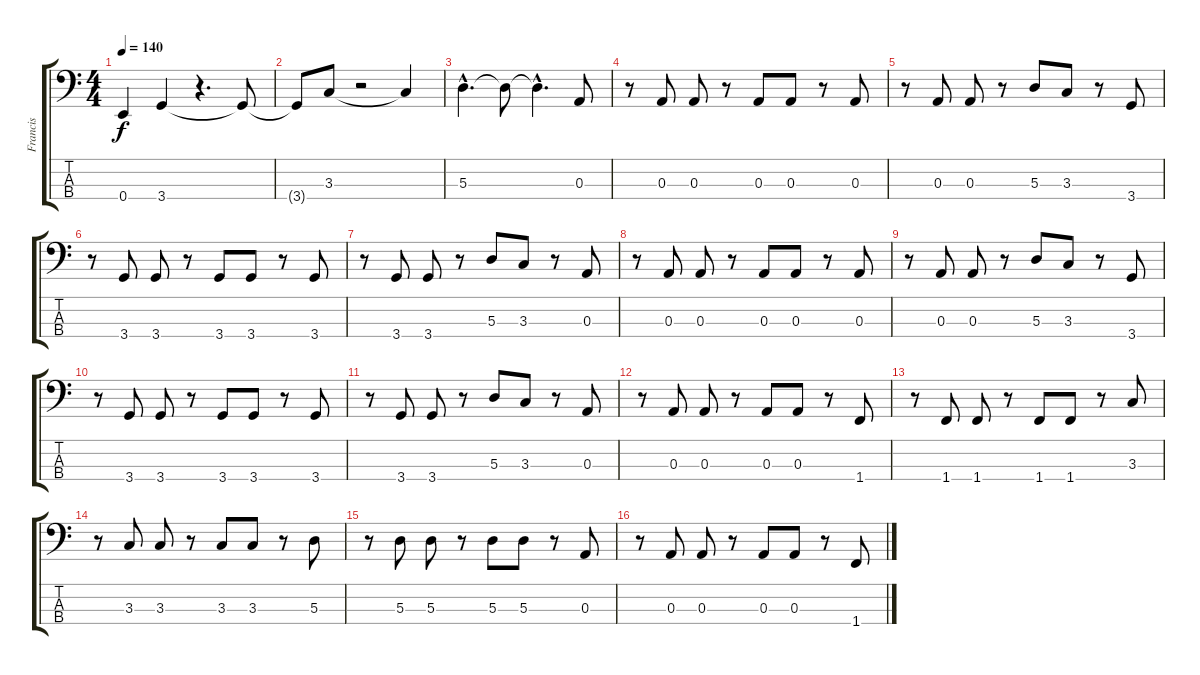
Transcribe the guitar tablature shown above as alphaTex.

\track ("Francis" "Francis") {instrument electricbasspick}
\staff {score tabs}
\tuning (G2 D2 A1 E1) {hide}
\ts (4 4)
\tempo 140
\clef f4
\ks c
0.4{t}.4{dy f} 3.4.4 r.4{d} 3.4{t}.8 |
3.4{t}.8 3.3.8 r.2 3.3{t}.4 |
5.3{hac}.4{d} 5.3{t}.8 5.3{hac t}.4{d} 0.3.8 |
r.8 0.3.8 0.3.8 r.8 0.3.8 0.3.8 r.8 0.3.8 |
r.8 0.3.8 0.3.8 r.8 5.3.8 3.3.8 r.8 3.4.8 |
r.8 3.4.8 3.4.8 r.8 3.4.8 3.4.8 r.8 3.4.8 |
r.8 3.4.8 3.4.8 r.8 5.3.8 3.3.8 r.8 0.3.8 |
r.8 0.3.8 0.3.8 r.8 0.3.8 0.3.8 r.8 0.3.8 |
r.8 0.3.8 0.3.8 r.8 5.3.8 3.3.8 r.8 3.4.8 |
r.8 3.4.8 3.4.8 r.8 3.4.8 3.4.8 r.8 3.4.8 |
r.8 3.4.8 3.4.8 r.8 5.3.8 3.3.8 r.8 0.3.8 |
r.8 0.3.8 0.3.8 r.8 0.3.8 0.3.8 r.8 1.4.8 |
r.8 1.4.8 1.4.8 r.8 1.4.8 1.4.8 r.8 3.3.8 |
r.8 3.3.8 3.3.8 r.8 3.3.8 3.3.8 r.8 5.3.8 |
r.8 5.3.8 5.3.8 r.8 5.3.8 5.3.8 r.8 0.3.8 |
r.8 0.3.8 0.3.8 r.8 0.3.8 0.3.8 r.8 1.4.8
